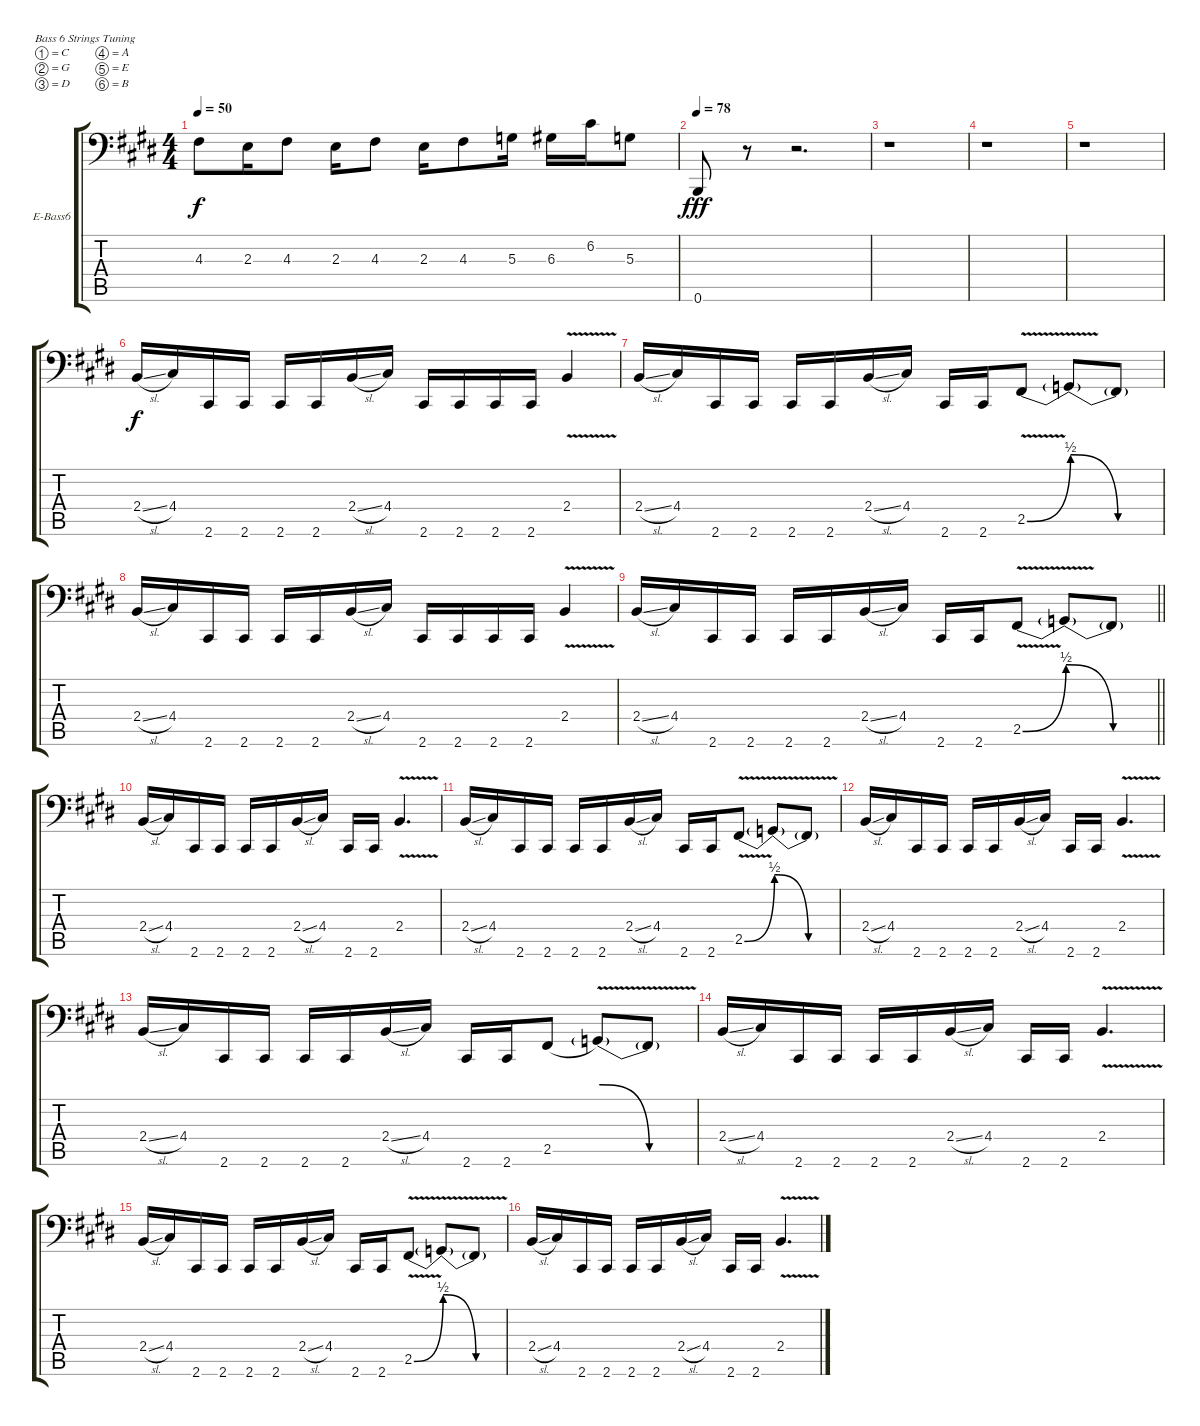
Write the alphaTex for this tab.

\bracketExtendMode groupsimilarinstruments
\firstSystemTrackNameOrientation horizontal
\otherSystemsTrackNameOrientation horizontal
\track ("Bass" "E-Bass6") {instrument electricbassfinger}
\staff {score tabs}
\tuning (C3 G2 D2 A1 E1 B0)
\ts (4 4)
\tempo 50
\clef f4
\ks c#minor
4.3.8{dy f} 2.3.16 4.3.8 2.3.16 4.3.8 2.3.16 4.3.8 5.3.16 6.3.16 6.2.16 5.3.8 |
\tempo 78
0.6.8{dy fff} r.8 r.2{d} |
r.1 |
r.1 |
r.1 |
2.4{sl}.16{dy f} 4.4.16 2.6.16 2.6.16 2.6.16 2.6.16 2.4{sl}.16 4.4.16 2.6.16 2.6.16 2.6.16 2.6.16 2.4{v}.4 |
2.4{sl}.16 4.4.16 2.6.16 2.6.16 2.6.16 2.6.16 2.4{sl}.16 4.4.16 2.6.16 2.6.16 2.5{be (bend 0 0 60 2) v}.8 2.5{be (release 0 2 60 0) t}.8 2.5{be (hold 0 0 60 0) t}.8 |
2.4{sl}.16 4.4.16 2.6.16 2.6.16 2.6.16 2.6.16 2.4{sl}.16 4.4.16 2.6.16 2.6.16 2.6.16 2.6.16 2.4{v}.4 |
\barLineRight lightlight
2.4{sl}.16 4.4.16 2.6.16 2.6.16 2.6.16 2.6.16 2.4{sl}.16 4.4.16 2.6.16 2.6.16 2.5{be (bend 0 0 60 2) v}.8 2.5{be (release 0 2 60 0) t}.8 2.5{be (hold 0 0 60 0) t}.8 |
2.4{sl}.16 4.4.16 2.6.16 2.6.16 2.6.16 2.6.16 2.4{sl}.16 4.4.16 2.6.16 2.6.16 2.4{v}.4{d} |
2.4{sl}.16 4.4.16 2.6.16 2.6.16 2.6.16 2.6.16 2.4{sl}.16 4.4.16 2.6.16 2.6.16 2.5{be (bend 0 0 60 2) v}.8 2.5{be (release 0 2 60 0) v t}.8 2.5{be (hold 0 0 60 0) t}.8 |
2.4{sl}.16 4.4.16 2.6.16 2.6.16 2.6.16 2.6.16 2.4{sl}.16 4.4.16 2.6.16 2.6.16 2.4{v}.4{d} |
2.4{sl}.16 4.4.16 2.6.16 2.6.16 2.6.16 2.6.16 2.4{sl}.16 4.4.16 2.6.16 2.6.16 2.5{be (hold 0 0 60 0)}.8 2.5{be (release 0 2 60 0) v t}.8 2.5{be (hold 0 0 60 0) t}.8 |
2.4{sl}.16 4.4.16 2.6.16 2.6.16 2.6.16 2.6.16 2.4{sl}.16 4.4.16 2.6.16 2.6.16 2.4{v}.4{d} |
2.4{sl}.16 4.4.16 2.6.16 2.6.16 2.6.16 2.6.16 2.4{sl}.16 4.4.16 2.6.16 2.6.16 2.5{be (bend 0 0 60 2) v}.8 2.5{be (release 0 2 60 0) v t}.8 2.5{be (hold 0 0 60 0) t}.8 |
2.4{sl}.16 4.4.16 2.6.16 2.6.16 2.6.16 2.6.16 2.4{sl}.16 4.4.16 2.6.16 2.6.16 2.4{v}.4{d}
